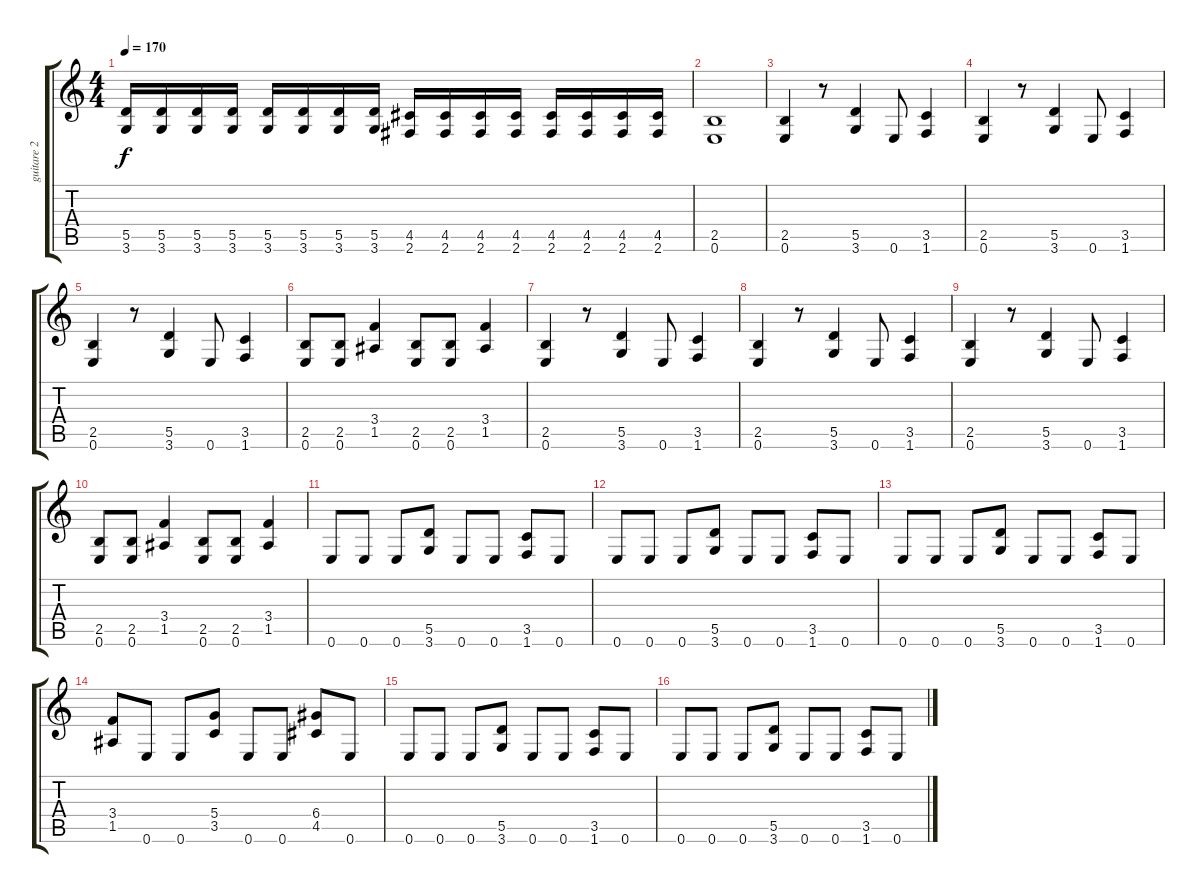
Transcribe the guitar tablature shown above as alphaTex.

\track ("guitare 2" "guitare 2") {instrument distortionguitar}
\staff {score tabs}
\tuning (E4 B3 G3 D3 A2 E2) {hide}
\ts (4 4)
\tempo 170
\clef g2
\ks c
(5.5 3.6).16{dy f} (5.5 3.6).16 (5.5 3.6).16 (5.5 3.6).16 (5.5 3.6).16 (5.5 3.6).16 (5.5 3.6).16 (5.5 3.6).16 (4.5 2.6).16 (4.5 2.6).16 (4.5 2.6).16 (4.5 2.6).16 (4.5 2.6).16 (4.5 2.6).16 (4.5 2.6).16 (4.5 2.6).16 |
(2.5 0.6).1 |
(2.5 0.6).4 r.8 (5.5 3.6).4 0.6.8 (3.5 1.6).4 |
(2.5 0.6).4 r.8 (5.5 3.6).4 0.6.8 (3.5 1.6).4 |
(2.5 0.6).4 r.8 (5.5 3.6).4 0.6.8 (3.5 1.6).4 |
(2.5 0.6).8 (2.5 0.6).8 (3.4 1.5).4 (2.5 0.6).8 (2.5 0.6).8 (3.4 1.5).4 |
(2.5 0.6).4 r.8 (5.5 3.6).4 0.6.8 (3.5 1.6).4 |
(2.5 0.6).4 r.8 (5.5 3.6).4 0.6.8 (3.5 1.6).4 |
(2.5 0.6).4 r.8 (5.5 3.6).4 0.6.8 (3.5 1.6).4 |
(2.5 0.6).8 (2.5 0.6).8 (3.4 1.5).4 (2.5 0.6).8 (2.5 0.6).8 (3.4 1.5).4 |
0.6.8 0.6.8 0.6.8 (5.5 3.6).8 0.6.8 0.6.8 (3.5 1.6).8 0.6.8 |
0.6.8 0.6.8 0.6.8 (5.5 3.6).8 0.6.8 0.6.8 (3.5 1.6).8 0.6.8 |
0.6.8 0.6.8 0.6.8 (5.5 3.6).8 0.6.8 0.6.8 (3.5 1.6).8 0.6.8 |
(3.4 1.5).8 0.6.8 0.6.8 (5.4 3.5).8 0.6.8 0.6.8 (6.4 4.5).8 0.6.8 |
0.6.8 0.6.8 0.6.8 (5.5 3.6).8 0.6.8 0.6.8 (3.5 1.6).8 0.6.8 |
0.6.8 0.6.8 0.6.8 (5.5 3.6).8 0.6.8 0.6.8 (3.5 1.6).8 0.6.8
